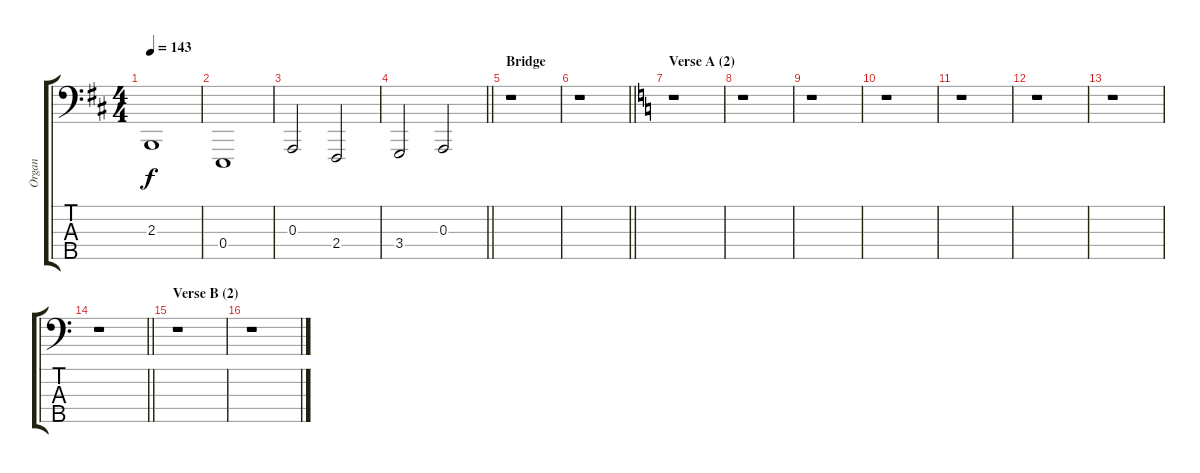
\track ("Organ" "Organ") {instrument rockorgan}
\staff {score tabs}
\tuning (G2 D2 A1 E1 B0) {hide}
\ts (4 4)
\tempo 143
\clef f4
\ks d
2.3.1{dy f} |
0.4.1 |
0.3.2 2.4.2 |
\barLineRight lightlight
3.4.2 0.3.2 |
\section ("" "Bridge")
r.1 |
\barLineRight lightlight
r.1 |
\section ("" "Verse A (2)")
\ks aminor
r.1 |
r.1 |
r.1 |
r.1 |
r.1 |
r.1 |
r.1 |
\barLineRight lightlight
r.1 |
\section ("" "Verse B (2)")
r.1 |
r.1
